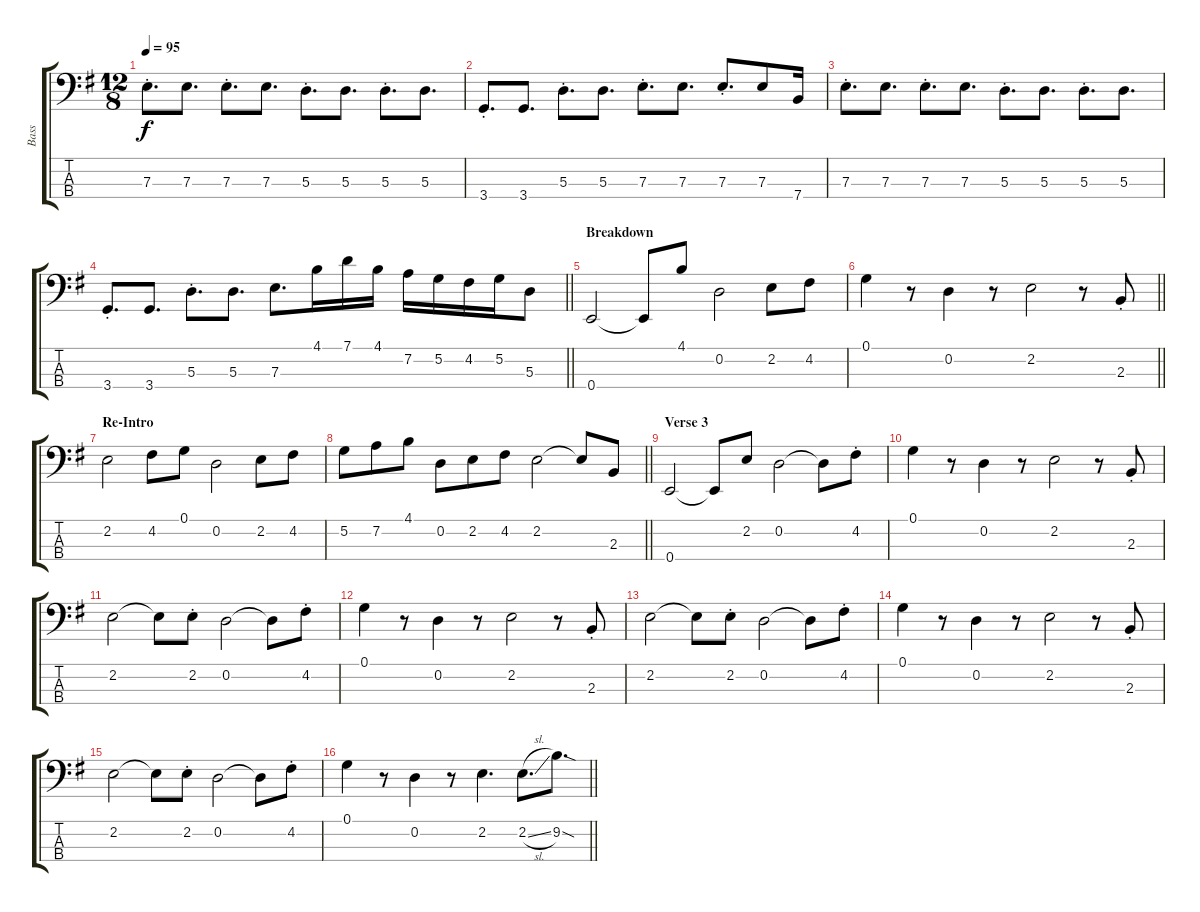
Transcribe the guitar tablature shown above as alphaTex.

\track ("Bass" "Bass") {instrument electricbassfinger}
\staff {score tabs}
\tuning (G2 D2 A1 E1) {hide}
\ts (12 8)
\tempo 95
\clef f4
\ks eminor
7.3{st}.8{d dy f} 7.3.8{d} 7.3{st}.8{d} 7.3.8{d} 5.3{st}.8{d} 5.3.8{d} 5.3{st}.8{d} 5.3.8{d} |
3.4{st}.8{d} 3.4.8{d} 5.3{st}.8{d} 5.3.8{d} 7.3{st}.8{d} 7.3.8{d} 7.3{st}.8{d} 7.3.8 7.4.16 |
7.3{st}.8{d} 7.3.8{d} 7.3{st}.8{d} 7.3.8{d} 5.3{st}.8{d} 5.3.8{d} 5.3{st}.8{d} 5.3.8{d} |
\barLineRight lightlight
3.4{st}.8{d} 3.4.8{d} 5.3{st}.8{d} 5.3.8{d} 7.3.8{d} 4.1.16 7.1.16 4.1.16 7.2.16 5.2.16 4.2.16 5.2.16 5.3.8 |
\section ("" "Breakdown")
0.4.2 0.4{t}.8 4.1.8 0.2.2 2.2.8 4.2.8 |
\barLineRight lightlight
0.1.4 r.8 0.2.4 r.8 2.2.2 r.8 2.3{st}.8 |
\section ("" "Re-Intro")
2.2.2 4.2.8 0.1.8 0.2.2 2.2.8 4.2.8 |
\barLineRight lightlight
5.2.8 7.2.8 4.1.8 0.2.8 2.2.8 4.2.8 2.2.2 2.2{t}.8 2.3.8 |
\section ("" "Verse 3")
0.4.2 0.4{t}.8 2.2.8 0.2.2 0.2{t}.8 4.2{st}.8 |
0.1.4 r.8 0.2.4 r.8 2.2.2 r.8 2.3{st}.8 |
2.2.2 2.2{t}.8 2.2{st}.8 0.2.2 0.2{t}.8 4.2{st}.8 |
0.1.4 r.8 0.2.4 r.8 2.2.2 r.8 2.3{st}.8 |
2.2.2 2.2{t}.8 2.2{st}.8 0.2.2 0.2{t}.8 4.2{st}.8 |
0.1.4 r.8 0.2.4 r.8 2.2.2 r.8 2.3{st}.8 |
2.2.2 2.2{t}.8 2.2{st}.8 0.2.2 0.2{t}.8 4.2{st}.8 |
\barLineRight lightlight
0.1.4 r.8 0.2.4 r.8 2.2.4{d} 2.2{sl}.8{d} 9.2{sod}.8{d}
